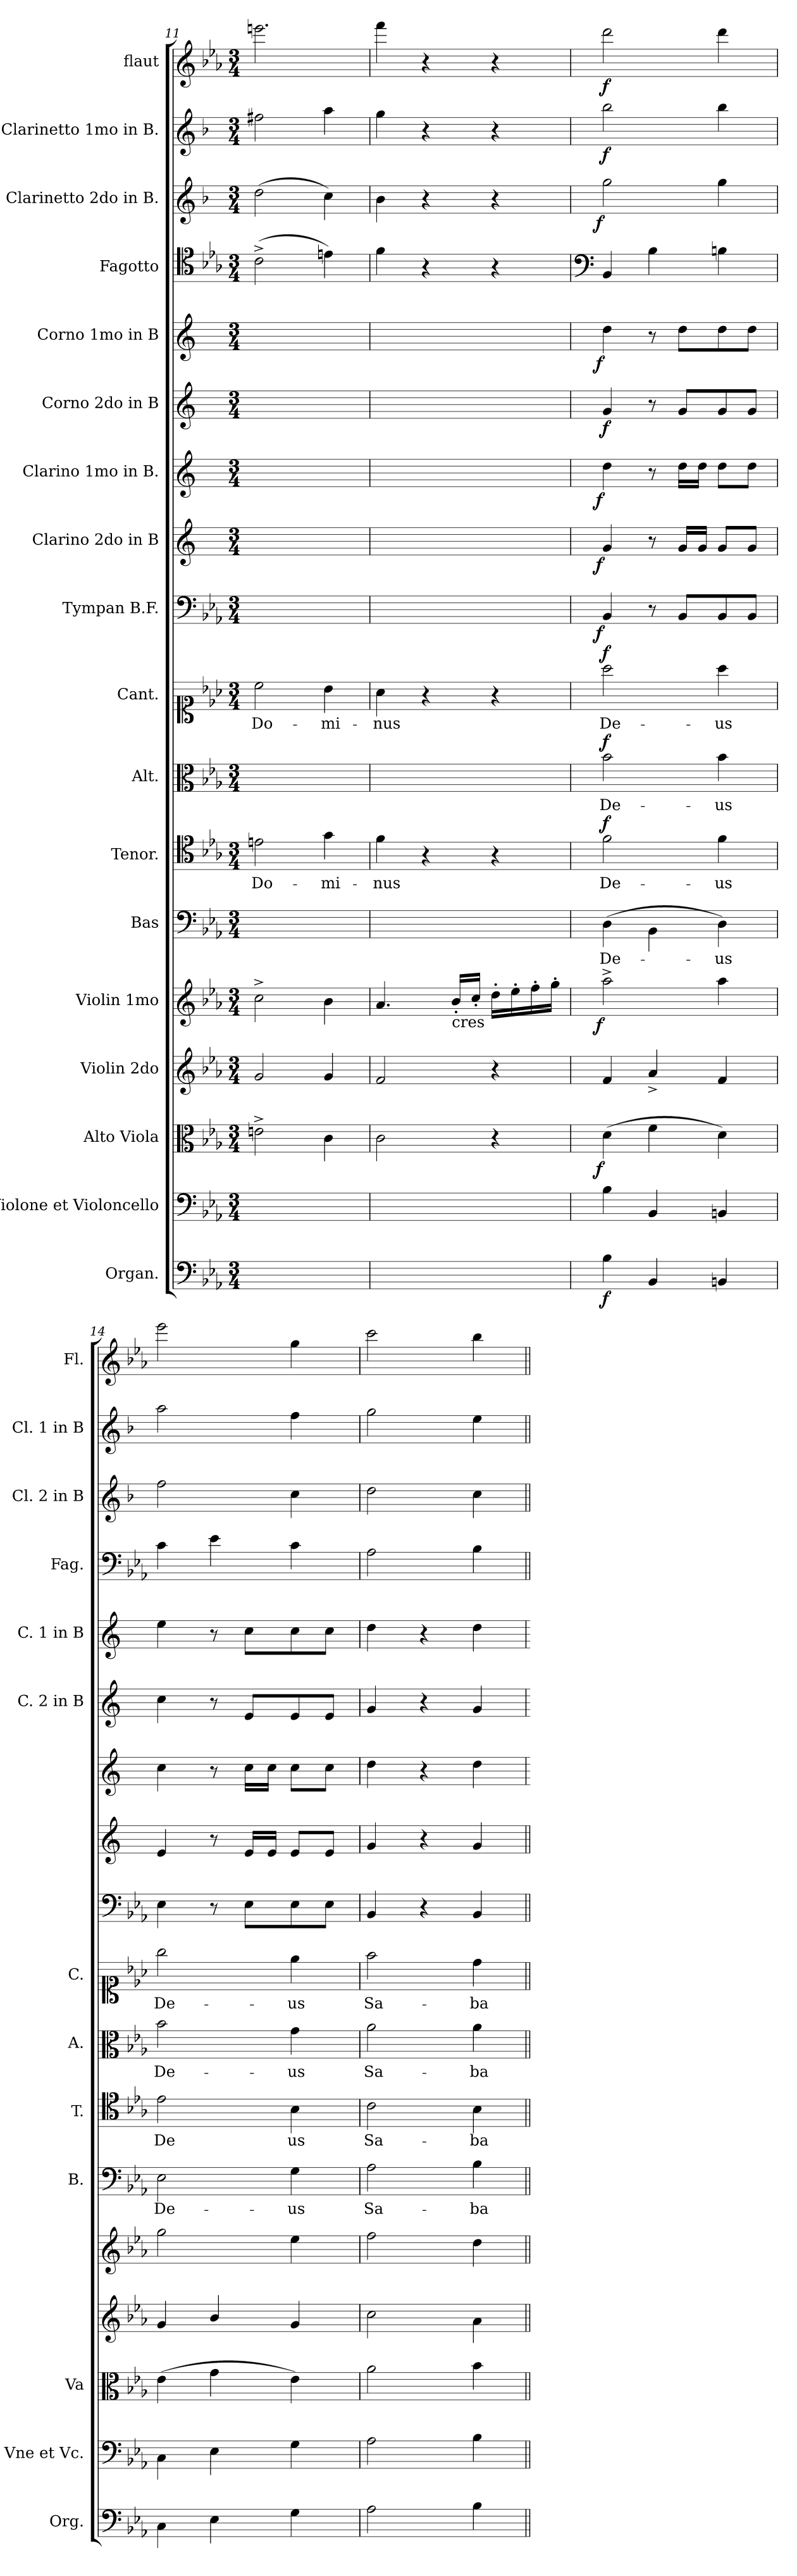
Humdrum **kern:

**kern	**dynam	**kern	**kern	**dynam	**kern	**kern	**dynam	**kern	**text	**dynam	**kern	**text	**dynam	**kern	**text	**dynam	**kern	**text	**dynam	**kern	**dynam	**kern	**dynam	**kern	**dynam	**kern	**dynam	**kern	**dynam	**kern	**kern	**dynam	**kern	**dynam	**kern	**dynam
*part18	*part18	*part17	*part16	*part16	*part15	*part14	*part14	*part13	*part13	*part13	*part12	*part12	*part12	*part11	*part11	*part11	*part10	*part10	*part10	*part9	*part9	*part8	*part8	*part7	*part7	*part6	*part6	*part5	*part5	*part4	*part3	*part3	*part2	*part2	*part1	*part1
*staff18	*staff18	*staff17	*staff16	*staff16	*staff15	*staff14	*staff14	*staff13	*staff13	*staff13	*staff12	*staff12	*staff12	*staff11	*staff11	*staff11	*staff10	*staff10	*staff10	*staff9	*staff9	*staff8	*staff8	*staff7	*staff7	*staff6	*staff6	*staff5	*staff5	*staff4	*staff3	*staff3	*staff2	*staff2	*staff1	*staff1
*I"Organ.	*	*I"Violone et Violoncello	*I"Alto Viola	*	*I"Violin 2do	*I"Violin 1mo	*	*I"Bas	*	*	*I"Tenor.	*	*	*I"Alt.	*	*	*I"Cant.	*	*	*I"Tympan B.F.	*	*I"Clarino 2do in B	*	*I"Clarino 1mo in B.	*	*I"Corno 2do in B	*	*I"Corno 1mo in B	*	*I"Fagotto	*I"Clarinetto 2do in B.	*	*I"Clarinetto 1mo in B.	*	*I"flaut	*
*I'Org.	*	*I'Vne et Vc.	*I'Va	*	*	*	*	*I'B.	*	*	*I'T.	*	*	*I'A.	*	*	*I'C.	*	*	*	*	*	*	*	*	*I'C. 2 in B	*	*I'C. 1 in B	*	*I'Fag.	*I'Cl. 2 in B	*	*I'Cl. 1 in B	*	*I'Fl.	*
*clefF4	*	*clefF4	*clefC3	*	*clefG2	*clefG2	*	*clefF4	*	*	*clefC4	*	*	*clefC3	*	*	*clefC1	*	*	*clefF4	*	*clefG2	*	*clefG2	*	*clefG2	*	*clefG2	*	*clefC4	*clefG2	*	*clefG2	*	*clefG2	*
*	*	*	*	*	*	*	*	*	*	*	*	*	*	*	*	*	*	*	*	*	*	*ITrd5c9	*	*ITrd-2c-3	*	*ITrd-2c-3	*	*ITrd5c9	*	*	*ITrd1c2	*	*ITrd1c2	*	*	*
*k[b-e-a-]	*	*k[b-e-a-]	*k[b-e-a-]	*	*k[b-e-a-]	*k[b-e-a-]	*	*k[b-e-a-]	*	*	*k[b-e-a-]	*	*	*k[b-e-a-]	*	*	*k[b-e-a-]	*	*	*k[b-e-a-]	*	*k[b-e-a-]	*	*k[b-e-a-]	*	*k[b-e-a-]	*	*k[b-e-a-]	*	*k[b-e-a-]	*k[b-e-a-]	*	*k[b-e-a-]	*	*k[b-e-a-]	*
*E-:	*	*E-:	*E-:	*	*E-:	*E-:	*	*E-:	*	*	*E-:	*	*	*E-:	*	*	*E-:	*	*	*E-:	*	*	*	*	*	*	*	*	*	*E-:	*E-:	*	*E-:	*	*E-:	*
*M3/4	*	*M3/4	*M3/4	*	*M3/4	*M3/4	*	*M3/4	*	*	*M3/4	*	*	*M3/4	*	*	*M3/4	*	*	*M3/4	*	*M3/4	*	*M3/4	*	*M3/4	*	*M3/4	*	*M3/4	*M3/4	*	*M3/4	*	*M3/4	*
=11	=11	=11	=11	=11	=11	=11	=11	=11	=11	=11	=11	=11	=11	=11	=11	=11	=11	=11	=11	=11	=11	=11	=11	=11	=11	=11	=11	=11	=11	=11	=11	=11	=11	=11	=11	=11
2.ryy	.	2.ryy	2en^\	.	2g/	2cc^\	.	2.ryy	.	.	2en\	Do-	.	2.ryy	.	.	2cc\	Do-	.	2.ryy	.	2.ryy	.	2.ryy	.	2.ryy	.	2.ryy	.	(2c^\	(2cc\	.	2een\	.	2.eeen\	.
.	.	.	4c\	.	4g/	4b-\	.	.	.	.	4g\	-mi-	.	.	.	.	4b-\	-mi-	.	.	.	.	.	.	.	.	.	.	.	4en\)	4b-\)	.	4gg\	.	.	.
=12	=12	=12	=12	=12	=12	=12	=12	=12	=12	=12	=12	=12	=12	=12	=12	=12	=12	=12	=12	=12	=12	=12	=12	=12	=12	=12	=12	=12	=12	=12	=12	=12	=12	=12	=12	=12
2.ryy	.	2.ryy	2c\	.	2f/	4.a-/	.	2.ryy	.	.	4f\	-nus	.	2.ryy	.	.	4a-\	-nus	.	2.ryy	.	2.ryy	.	2.ryy	.	2.ryy	.	2.ryy	.	4f\	4a-\	.	4ff\	.	4fff\	.
.	.	.	.	.	.	.	.	.	.	.	4r	.	.	.	.	.	4r	.	.	.	.	.	.	.	.	.	.	.	.	4r	4r	.	4r	.	4r	.
!	!	!	!	!	!	!LO:TX:b:t=cres	!	!	!	!	!	!	!	!	!	!	!	!	!	!	!	!	!	!	!	!	!	!	!	!	!	!	!	!	!	!
.	.	.	.	.	.	16b-'/LL	.	.	.	.	.	.	.	.	.	.	.	.	.	.	.	.	.	.	.	.	.	.	.	.	.	.	.	.	.	.
.	.	.	.	.	.	16cc'/JJ	.	.	.	.	.	.	.	.	.	.	.	.	.	.	.	.	.	.	.	.	.	.	.	.	.	.	.	.	.	.
.	.	.	4r	.	4r	16dd'\LL	.	.	.	.	4r	.	.	.	.	.	4r	.	.	.	.	.	.	.	.	.	.	.	.	4r	4r	.	4r	.	4r	.
.	.	.	.	.	.	16ee-'\	.	.	.	.	.	.	.	.	.	.	.	.	.	.	.	.	.	.	.	.	.	.	.	.	.	.	.	.	.	.
.	.	.	.	.	.	16ff'\	.	.	.	.	.	.	.	.	.	.	.	.	.	.	.	.	.	.	.	.	.	.	.	.	.	.	.	.	.	.
.	.	.	.	.	.	16gg'\JJ	.	.	.	.	.	.	.	.	.	.	.	.	.	.	.	.	.	.	.	.	.	.	.	.	.	.	.	.	.	.
=13	=13	=13	=13	=13	=13	=13	=13	=13	=13	=13	=13	=13	=13	=13	=13	=13	=13	=13	=13	=13	=13	=13	=13	=13	=13	=13	=13	=13	=13	=13	=13	=13	=13	=13	=13	=13
*	*	*	*	*	*	*	*	*	*	*	*	*	*	*	*	*	*	*	*	*	*	*	*	*	*	*	*	*	*	*clefF4	*	*	*	*	*	*
!	!LO:DY:b	!	!	!LO:DY:rj	!	!	!LO:DY:b:rj	!	!	!LO:DY:a	!	!	!LO:DY:a	!	!	!LO:DY:a	!	!	!LO:DY:a	!	!LO:DY:rj	!	!LO:DY:rj	!	!LO:DY:rj	!	!	!	!LO:DY:rj	!	!	!LO:DY:rj	!	!	!	!
4B-\	f	4B-\	(4d\	f	4f/	2aa-^\	f	(4D\	De-	fo	2f\	De-	f	2b-\	De-	f	2aa-\	De-	f	4BB-/	f	4B-/	f	4ff\	f	4b-/	f	4f\	f	4BB-/	2ff\	f	2aa-\	f	2ddd\	f
4BB-/	.	4BB-/	4f\	.	4a-^</	.	.	4BB-\	.	.	.	.	.	.	.	.	.	.	.	8r	.	8r	.	8r	.	8r	.	8r	.	4B-\	.	.	.	.	.	.
.	.	.	.	.	.	.	.	.	.	.	.	.	.	.	.	.	.	.	.	8BB-/L	.	16B-/LL	.	16ff\LL	.	8b-/L	.	8f\L	.	.	.	.	.	.	.	.
.	.	.	.	.	.	.	.	.	.	.	.	.	.	.	.	.	.	.	.	.	.	16B-/JJ	.	16ff\JJ	.	.	.	.	.	.	.	.	.	.	.	.
4BBn/	.	4BBn/	4d\)	.	4f/	4aa-\	.	4D\)	-us	.	4f\	-us	.	4b-\	-us	.	4aa-\	-us	.	8BB-/	.	8B-/L	.	8ff\L	.	8b-/	.	8f\	.	4Bn\	4ff\	.	4aa-\	.	4ddd\	.
.	.	.	.	.	.	.	.	.	.	.	.	.	.	.	.	.	.	.	.	8BB-/J	.	8B-/J	.	8ff\J	.	8b-/J	.	8f\J	.	.	.	.	.	.	.	.
=14	=14	=14	=14	=14	=14	=14	=14	=14	=14	=14	=14	=14	=14	=14	=14	=14	=14	=14	=14	=14	=14	=14	=14	=14	=14	=14	=14	=14	=14	=14	=14	=14	=14	=14	=14	=14
!	!	!	!	!	!	!	!	!	!LO:LY:i	!	!	!LO:LY:i	!	!	!	!	!	!LO:LY:i	!	!	!	!	!	!	!	!	!	!	!	!	!	!	!	!	!	!
4C\	.	4C\	(4e-\	.	4g/	2gg\	.	2E-\	De-	.	2e-\	De	.	2b-\	De-	.	2gg\	De-	.	4E-\	.	4G/	.	4ee-\	.	4ee-\	.	4g\	.	4c\	2ee-\	.	2gg\	.	2eee-\	.
4E-\	.	4E-\	4g\	.	4b-/	.	.	.	.	.	.	.	.	.	.	.	.	.	.	8r	.	8r	.	8r	.	8r	.	8r	.	4e-\	.	.	.	.	.	.
.	.	.	.	.	.	.	.	.	.	.	.	.	.	.	.	.	.	.	.	8E-\L	.	16G/LL	.	16ee-\LL	.	8g/L	.	8e-\L	.	.	.	.	.	.	.	.
.	.	.	.	.	.	.	.	.	.	.	.	.	.	.	.	.	.	.	.	.	.	16G/JJ	.	16ee-\JJ	.	.	.	.	.	.	.	.	.	.	.	.
!	!	!	!	!	!	!	!	!	!LO:LY:i	!	!	!LO:LY:i	!	!	!	!	!	!LO:LY:i	!	!	!	!	!	!	!	!	!	!	!	!	!	!	!	!	!	!
4G\	.	4G\	4e-\)	.	4g/	4ee-\	.	4G\	-us	.	4B-\	us	.	4g\	-us	.	4ee-\	-us	.	8E-\	.	8G/L	.	8ee-\L	.	8g/	.	8e-\	.	4c\	4b-\	.	4ee-\	.	4gg\	.
.	.	.	.	.	.	.	.	.	.	.	.	.	.	.	.	.	.	.	.	8E-\J	.	8G/J	.	8ee-\J	.	8g/J	.	8e-\J	.	.	.	.	.	.	.	.
=15	=15	=15	=15	=15	=15	=15	=15	=15	=15	=15	=15	=15	=15	=15	=15	=15	=15	=15	=15	=15	=15	=15	=15	=15	=15	=15	=15	=15	=15	=15	=15	=15	=15	=15	=15	=15
2A-\	.	2A-\	2a-\	.	2cc\	2ff\	.	2A-\	Sa-	.	2c\	Sa-	.	2a-\	Sa-	.	2ff\	Sa-	.	4BB-/	.	4B-/	.	4ff\	.	4b-/	.	4f\	.	2A-\	2cc\	.	2ff\	.	2ccc\	.
.	.	.	.	.	.	.	.	.	.	.	.	.	.	.	.	.	.	.	.	4r	.	4r	.	4r	.	4r	.	4r	.	.	.	.	.	.	.	.
4B-\	.	4B-\	4b-\	.	4a-\	4dd\	.	4B-\	-ba-	.	4B-\	-ba-	.	4a-\	-ba-	.	4dd\	-ba-	.	4BB-/	.	4B-/	.	4ff\	.	4b-/	.	4f\	.	4B-\	4b-\	.	4dd\	.	4bb-\	.
=||	=||	=||	=||	=||	=||	=||	=||	=||	=||	=||	=||	=||	=||	=||	=||	=||	=||	=||	=||	=||	=||	=||	=||	=	=||	=	=||	=	=||	=||	=||	=||	=||	=||	=||	=||
*-	*-	*-	*-	*-	*-	*-	*-	*-	*-	*-	*-	*-	*-	*-	*-	*-	*-	*-	*-	*-	*-	*-	*-	*-	*-	*-	*-	*-	*-	*-	*-	*-	*-	*-	*-	*-
